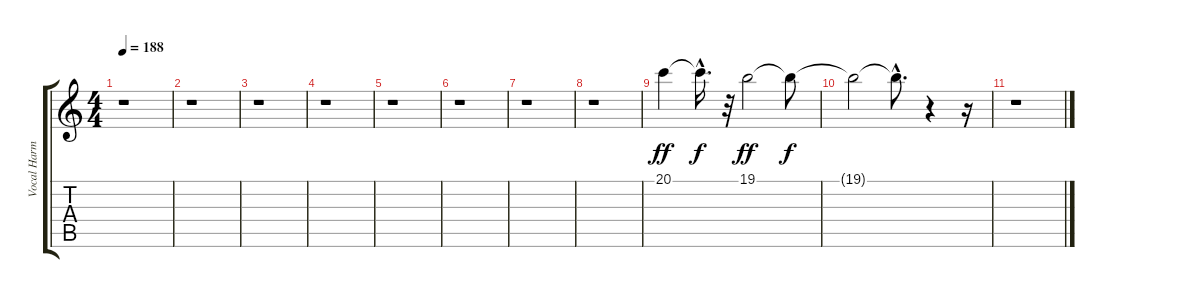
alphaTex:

\track ("Vocal Harmony (Adrian)" "Vocal Harm") {instrument choiraahs}
\staff {score tabs}
\tuning (E4 B3 G3 D3 A2 E2) {hide}
\ts (4 4)
\tempo 188
\clef g2
\ks c
r.1{dy f} |
r.1 |
r.1 |
r.1 |
r.1 |
r.1 |
r.1 |
r.1 |
20.1.4{dy ff} 20.1{hac t}.16{d dy f} r.32 19.1.2{dy ff} 19.1{t}.8{dy f} |
19.1{t}.2 19.1{hac t}.8{d} r.4 r.16 |
r.1
